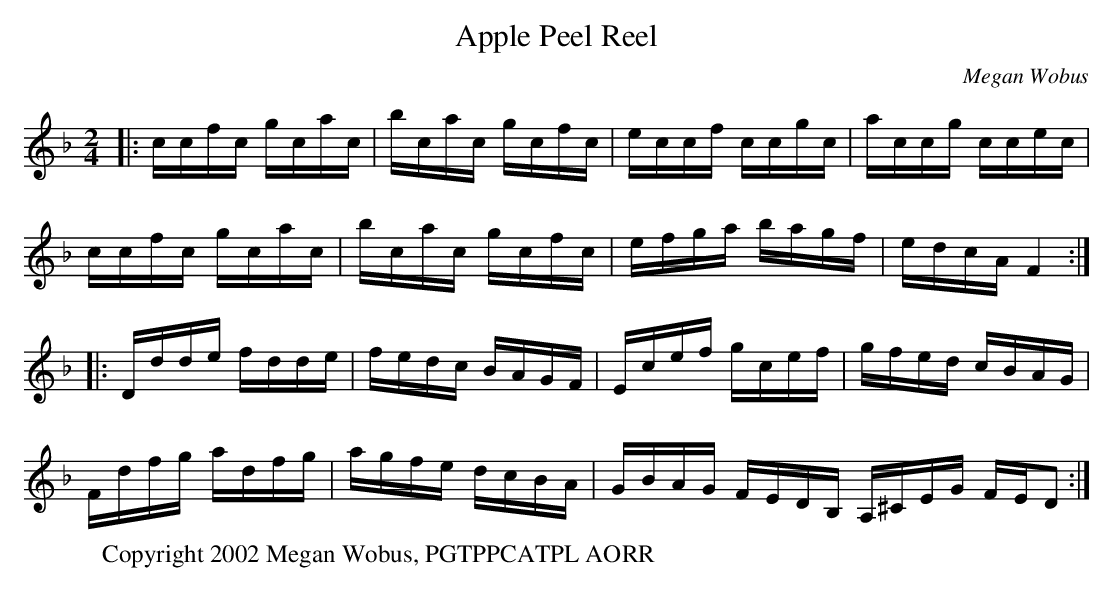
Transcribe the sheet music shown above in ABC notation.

X:1
T:Apple Peel Reel
C:Megan Wobus
M:2/4
K:F
|: ccfc gcac  | bcac gcfc | eccf ccgc | accg ccec |
ccfc gcac  | bcac gcfc | efga bagf | edcA F4 :|
|:Ddde fdde | fedc BAGF | Ecef gcef | gfed cBAG  |
 Fdfg adfg | agfe dcBA | GBAG FEDB, A,^CEG FED2 :|
W:Copyright 2002 Megan Wobus, PGTPPCATPL AORR
